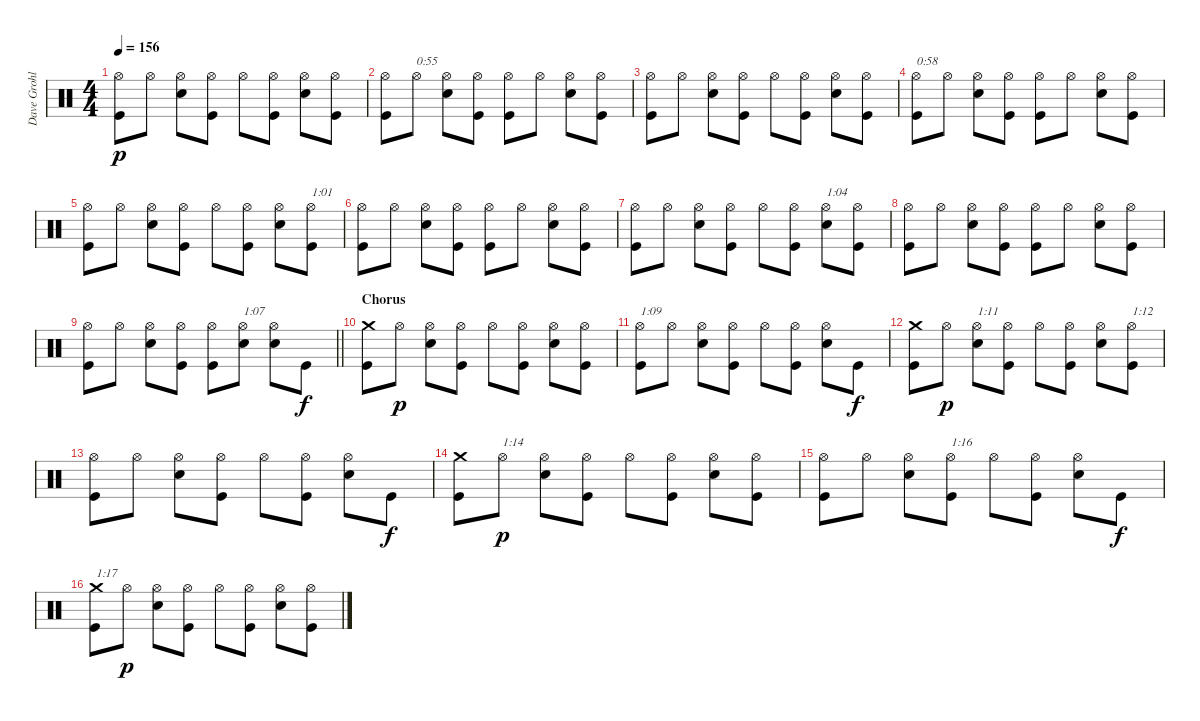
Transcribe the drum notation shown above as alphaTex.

\track ("Dave Grohl - Drums" "Dave Grohl") {instrument percussion}
\staff {score}
\articulation defaults
\ts (4 4)
\tempo 156
\clef neutral
\ks c
("Hi-Hat (open)" "Kick (hit)").8{dy p} "Hi-Hat (open)".8 ("Hi-Hat (open)" "Snare (hit) 2").8 ("Hi-Hat (open)" "Kick (hit)").8 "Hi-Hat (open)".8 ("Hi-Hat (open)" "Kick (hit)").8 ("Hi-Hat (open)" "Snare (hit) 2").8 ("Hi-Hat (open)" "Kick (hit)").8 |
("Hi-Hat (open)" "Kick (hit)").8 "Hi-Hat (open)".8{txt "0:55"} ("Hi-Hat (open)" "Snare (hit) 2").8 ("Hi-Hat (open)" "Kick (hit)").8 ("Hi-Hat (open)" "Kick (hit)").8 "Hi-Hat (open)".8 ("Hi-Hat (open)" "Snare (hit) 2").8 ("Hi-Hat (open)" "Kick (hit)").8 |
("Hi-Hat (open)" "Kick (hit)").8 "Hi-Hat (open)".8 ("Hi-Hat (open)" "Snare (hit) 2").8 ("Hi-Hat (open)" "Kick (hit)").8 "Hi-Hat (open)".8 ("Hi-Hat (open)" "Kick (hit)").8 ("Hi-Hat (open)" "Snare (hit) 2").8 ("Hi-Hat (open)" "Kick (hit)").8 |
("Hi-Hat (open)" "Kick (hit)").8{txt "0:58"} "Hi-Hat (open)".8 ("Hi-Hat (open)" "Snare (hit) 2").8 ("Hi-Hat (open)" "Kick (hit)").8 ("Hi-Hat (open)" "Kick (hit)").8 "Hi-Hat (open)".8 ("Hi-Hat (open)" "Snare (hit) 2").8 ("Hi-Hat (open)" "Kick (hit)").8 |
("Hi-Hat (open)" "Kick (hit)").8 "Hi-Hat (open)".8 ("Hi-Hat (open)" "Snare (hit) 2").8 ("Hi-Hat (open)" "Kick (hit)").8 "Hi-Hat (open)".8 ("Hi-Hat (open)" "Kick (hit)").8 ("Hi-Hat (open)" "Snare (hit) 2").8 ("Hi-Hat (open)" "Kick (hit)").8{txt "1:01"} |
("Hi-Hat (open)" "Kick (hit)").8 "Hi-Hat (open)".8 ("Hi-Hat (open)" "Snare (hit) 2").8 ("Hi-Hat (open)" "Kick (hit)").8 ("Hi-Hat (open)" "Kick (hit)").8 "Hi-Hat (open)".8 ("Hi-Hat (open)" "Snare (hit) 2").8 ("Hi-Hat (open)" "Kick (hit)").8 |
("Hi-Hat (open)" "Kick (hit)").8 "Hi-Hat (open)".8 ("Hi-Hat (open)" "Snare (hit) 2").8 ("Hi-Hat (open)" "Kick (hit)").8 "Hi-Hat (open)".8 ("Hi-Hat (open)" "Kick (hit)").8 ("Hi-Hat (open)" "Snare (hit) 2").8{txt "1:04"} ("Hi-Hat (open)" "Kick (hit)").8 |
("Hi-Hat (open)" "Kick (hit)").8 "Hi-Hat (open)".8 ("Hi-Hat (open)" "Snare (hit) 2").8 ("Hi-Hat (open)" "Kick (hit)").8 ("Hi-Hat (open)" "Kick (hit)").8 "Hi-Hat (open)".8 ("Hi-Hat (open)" "Snare (hit) 2").8 ("Hi-Hat (open)" "Kick (hit)").8 |
\barLineRight lightlight
("Hi-Hat (open)" "Kick (hit)").8 "Hi-Hat (open)".8 ("Hi-Hat (open)" "Snare (hit) 2").8 ("Hi-Hat (open)" "Kick (hit)").8 ("Hi-Hat (open)" "Kick (hit)").8 ("Hi-Hat (open)" "Snare (hit) 2").8{txt "1:07"} ("Hi-Hat (open)" "Snare (hit) 2").8 "Kick (hit)".8{dy f} |
\section ("" "Chorus")
("Crash medium (hit)" "Kick (hit)").8 "Hi-Hat (open)".8{dy p} ("Hi-Hat (open)" "Snare (hit) 2").8 ("Hi-Hat (open)" "Kick (hit)").8 "Hi-Hat (open)".8 ("Hi-Hat (open)" "Kick (hit)").8 ("Hi-Hat (open)" "Snare (hit) 2").8 ("Hi-Hat (open)" "Kick (hit)").8 |
("Hi-Hat (open)" "Kick (hit)").8{txt "1:09"} "Hi-Hat (open)".8 ("Hi-Hat (open)" "Snare (hit) 2").8 ("Hi-Hat (open)" "Kick (hit)").8 "Hi-Hat (open)".8 ("Hi-Hat (open)" "Kick (hit)").8 ("Hi-Hat (open)" "Snare (hit) 2").8 "Kick (hit)".8{dy f} |
("Crash medium (hit)" "Kick (hit)").8 "Hi-Hat (open)".8{dy p} ("Hi-Hat (open)" "Snare (hit) 2").8{txt "1:11"} ("Hi-Hat (open)" "Kick (hit)").8 "Hi-Hat (open)".8 ("Hi-Hat (open)" "Kick (hit)").8 ("Hi-Hat (open)" "Snare (hit) 2").8 ("Hi-Hat (open)" "Kick (hit)").8{txt "1:12"} |
("Hi-Hat (open)" "Kick (hit)").8 "Hi-Hat (open)".8 ("Hi-Hat (open)" "Snare (hit) 2").8 ("Hi-Hat (open)" "Kick (hit)").8 "Hi-Hat (open)".8 ("Hi-Hat (open)" "Kick (hit)").8 ("Hi-Hat (open)" "Snare (hit) 2").8 "Kick (hit)".8{dy f} |
("Crash medium (hit)" "Kick (hit)").8 "Hi-Hat (open)".8{txt "1:14" dy p} ("Hi-Hat (open)" "Snare (hit) 2").8 ("Hi-Hat (open)" "Kick (hit)").8 "Hi-Hat (open)".8 ("Hi-Hat (open)" "Kick (hit)").8 ("Hi-Hat (open)" "Snare (hit) 2").8 ("Hi-Hat (open)" "Kick (hit)").8 |
("Hi-Hat (open)" "Kick (hit)").8 "Hi-Hat (open)".8 ("Hi-Hat (open)" "Snare (hit) 2").8 ("Hi-Hat (open)" "Kick (hit)").8{txt "1:16"} "Hi-Hat (open)".8 ("Hi-Hat (open)" "Kick (hit)").8 ("Hi-Hat (open)" "Snare (hit) 2").8 "Kick (hit)".8{dy f} |
("Crash medium (hit)" "Kick (hit)").8{txt "1:17"} "Hi-Hat (open)".8{dy p} ("Hi-Hat (open)" "Snare (hit) 2").8 ("Hi-Hat (open)" "Kick (hit)").8 "Hi-Hat (open)".8 ("Hi-Hat (open)" "Kick (hit)").8 ("Hi-Hat (open)" "Snare (hit) 2").8 ("Hi-Hat (open)" "Kick (hit)").8
